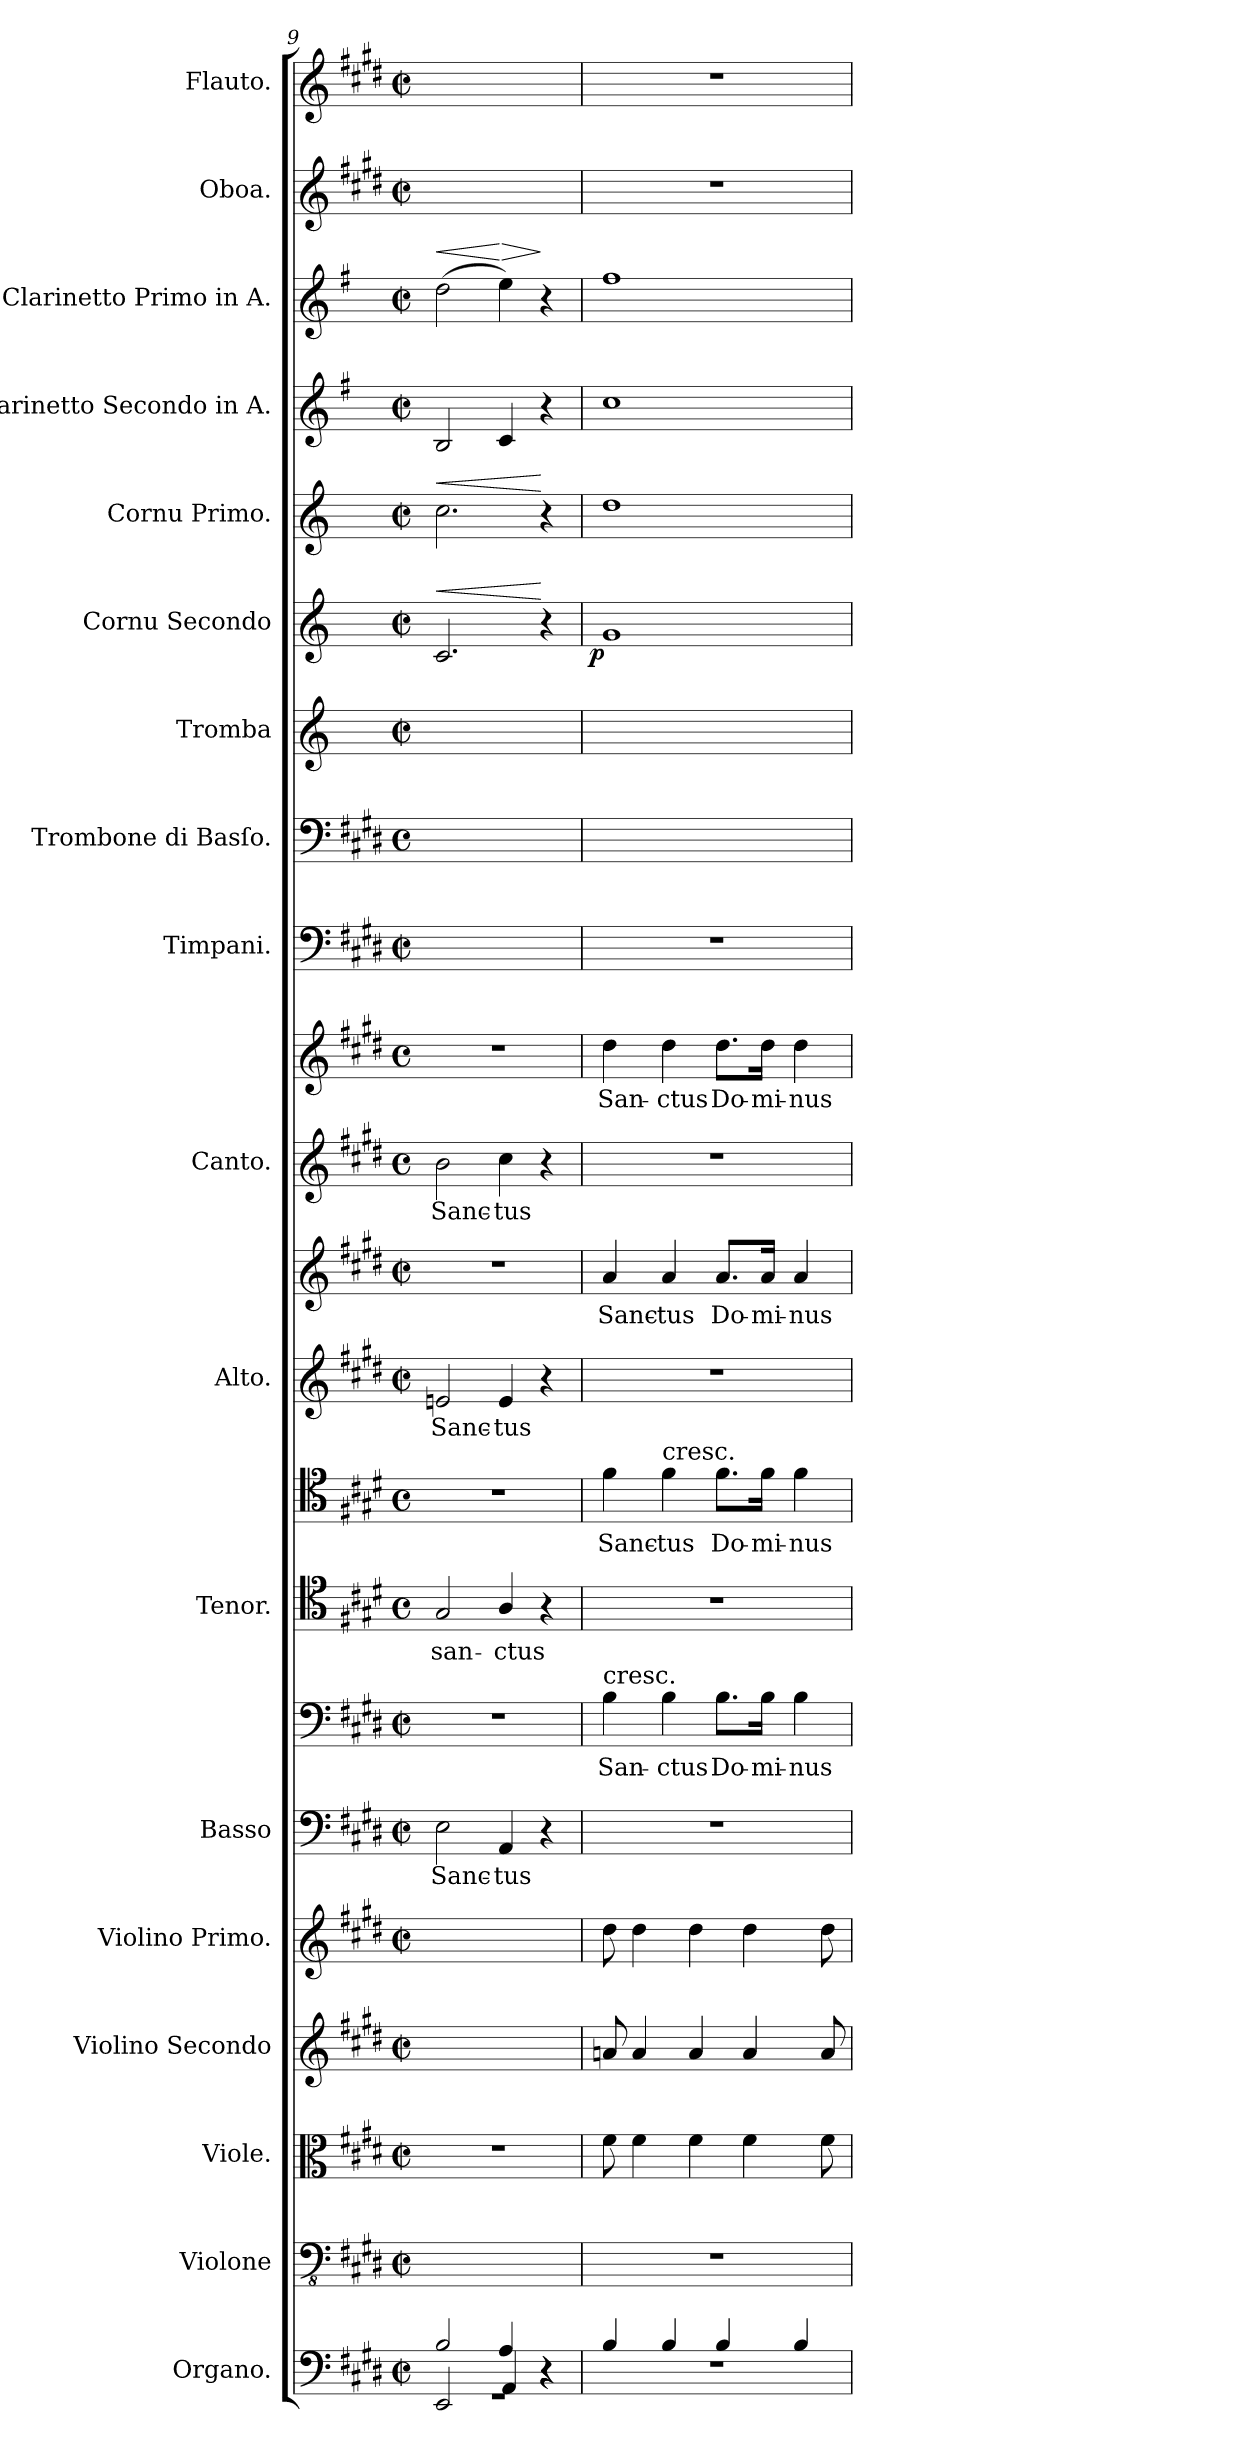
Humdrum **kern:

**kern	**kern	**kern	**kern	**kern	**kern	**text	**kern	**text	**kern	**text	**kern	**text	**kern	**text	**kern	**text	**kern	**text	**dynam	**kern	**text	**kern	**kern	**kern	**kern	**dynam	**kern	**dynam	**kern	**dynam	**kern	**dynam	**kern	**kern
*part22	*part21	*part20	*part19	*part18	*part17	*part17	*part16	*part16	*part15	*part15	*part14	*part14	*part13	*part13	*part12	*part12	*part11	*part11	*part11	*part10	*part10	*part9	*part8	*part7	*part6	*part6	*part5	*part5	*part4	*part4	*part3	*part3	*part2	*part1
*staff22	*staff21	*staff20	*staff19	*staff18	*staff17	*staff17	*staff16	*staff16	*staff15	*staff15	*staff14	*staff14	*staff13	*staff13	*staff12	*staff12	*staff11	*staff11	*staff11	*staff10	*staff10	*staff9	*staff8	*staff7	*staff6	*staff6	*staff5	*staff5	*staff4	*staff4	*staff3	*staff3	*staff2	*staff1
*I"Organo.	*I"Violone	*I"Viole.	*I"Violino Secondo	*I"Violino Primo.	*I"Basso	*	*	*	*I"Tenor.	*	*	*	*I"Alto.	*	*	*	*I"Canto.	*	*	*	*	*I"Timpani.	*I"Trombone di Basſo.	*I"Tromba	*I"Cornu Secondo	*	*I"Cornu Primo.	*	*I"Clarinetto Secondo in A.	*	*I"Clarinetto Primo in A.	*	*I"Oboa.	*I"Flauto.
*I'org	*I'vlne	*	*I'vl 2	*I'vl 1	*I'B	*	*	*	*I'T	*	*	*	*I'A	*	*	*	*I'C	*	*	*	*	*I'timp	*	*I'tr	*I'cor 2	*	*I'cor 1	*	*I'cl 2 in A	*	*I'cl 1 in A	*	*I'ob	*I'fl
*clefF4	*clefFv4	*clefC3	*clefG2	*clefG2	*clefF4	*	*clefF4	*	*clefC4	*	*clefC4	*	*clefG2	*	*clefG2	*	*clefG2	*	*	*clefG2	*	*clefF4	*clefF4	*clefG2	*clefG2	*	*clefG2	*	*clefG2	*	*clefG2	*	*clefG2	*clefG2
*	*	*	*	*	*	*	*	*	*	*	*	*	*	*	*	*	*	*	*	*	*	*	*	*ITrd-2c-4	*ITrd5c8	*	*ITrd5c8	*	*ITrd2c3	*	*ITrd2c3	*	*	*
*k[f#c#g#d#]	*k[f#c#g#d#]	*k[f#c#g#d#]	*k[f#c#g#d#]	*k[f#c#g#d#]	*k[f#c#g#d#]	*	*k[f#c#g#d#]	*	*k[f#c#g#d#]	*	*k[f#c#g#d#]	*	*k[f#c#g#d#]	*	*k[f#c#g#d#]	*	*k[f#c#g#d#]	*	*	*k[f#c#g#d#]	*	*k[f#c#g#d#]	*k[f#c#g#d#]	*k[f#c#g#d#]	*k[f#c#g#d#]	*	*k[f#c#g#d#]	*	*k[f#c#g#d#]	*	*k[f#c#g#d#]	*	*k[f#c#g#d#]	*k[f#c#g#d#]
*M2/2	*M2/2	*M2/2	*M2/2	*M2/2	*M2/2	*	*M2/2	*	*M2/2	*	*M2/2	*	*M2/2	*	*M2/2	*	*M2/2	*	*	*M2/2	*	*M2/2	*M2/2	*M2/2	*M2/2	*	*M2/2	*	*M2/2	*	*M2/2	*	*M2/2	*M2/2
*met(c|)	*met(c|)	*met(c|)	*met(c|)	*met(c|)	*met(c|)	*	*met(c|)	*	*met(c)	*	*met(c)	*	*met(c|)	*	*met(c|)	*	*met(c)	*	*	*met(c)	*	*met(c|)	*met(c)	*met(c|)	*met(c|)	*	*met(c|)	*	*met(c|)	*	*met(c|)	*	*met(c|)	*met(c|)
=9	=9	=9	=9	=9	=9	=9	=9	=9	=9	=9	=9	=9	=9	=9	=9	=9	=9	=9	=9	=9	=9	=9	=9	=9	=9	=9	=9	=9	=9	=9	=9	=9	=9	=9
*^	*	*	*	*	*	*	*	*	*	*	*	*	*	*	*	*	*	*	*	*	*	*	*	*	*	*	*	*	*	*	*	*	*	*
*	*^	*	*	*	*	*	*	*	*	*	*	*	*	*	*	*	*	*	*	*	*	*	*	*	*	*	*	*	*	*	*	*	*	*	*
!	!	!	!	!	!	!	!	!	!	!	!	!	!	!	!	!	!	!	!	!	!LO:DY:b:rj	!	!	!	!	!	!	!LO:HP:a	!	!LO:HP:a	!	!	!	!LO:HP:a	!	!
!	!	!	!	!	!	!	!	!	!	!	!	!	!	!	!	!	!	!	!	!	!	!	!	!	!	!	!	!LO:DY:n=1:b:rj	!	!	!	!LO:DY:b:rj	!	!	!	!
2B/	1rGG	2EE/	1ryy	1r	1ryy	1ryy	2E\	Sanc-	1r	.	2G#/	san-	1r	.	2en/	Sanc-	1r	.	2b\	Sanc-	p&colon;	1r	.	1ryy	1ryy	1ryy	2.E/	< p&colon;	2.e\	<	2G#/	p&colon;	(>2b\	<	1ryy	1ryy
!	!	!	!	!	!	!	!	!	!	!	!	!	!	!	!	!	!	!	!	!	!	!	!	!	!	!	!	!	!	!	!	!	!	!LO:HP:n=1:a	!	!
4A/	.	4AA/	.	.	.	.	4AA/	-tus	.	.	4A/	-ctus	.	.	4e/	-tus	.	.	4cc#\	-tus	.	.	.	.	.	.	.	.	.	.	4A/	.	4cc#\)	[ >	.	.
4r	.	4r	.	.	.	.	4r	.	.	.	4r	.	.	.	4r	.	.	.	4r	.	.	.	.	.	.	.	4r	[	4r	[	4r	.	4r	]	.	.
=10	=10	=10	=10	=10	=10	=10	=10	=10	=10	=10	=10	=10	=10	=10	=10	=10	=10	=10	=10	=10	=10	=10	=10	=10	=10	=10	=10	=10	=10	=10	=10	=10	=10	=10	=10	=10
!	!	!	!	!	!	!	!	!	!LO:TX:a:t=cresc.	!	!	!	!	!	!	!	!	!	!	!	!	!	!	!	!	!	!	!	!	!	!	!	!	!	!	!
!	!	!	!	!	!	!	!	!	!	!	!	!	!	!	!	!	!	!	!	!	!	!	!	!	!	!	!	!LO:DY:b:rj	!	!LO:DY:b	!	!	!	!	!	!
*	*v	*v	*	*	*	*	*	*	*	*	*	*	*	*	*	*	*	*	*	*	*	*	*	*	*	*	*	*	*	*	*	*	*	*	*	*
4B/	1r	1r	8f#\	8an/	8dd#\	1r	.	4B\	San-	1r	.	4f#\	Sanc-	1r	.	4a/	Sanc-	1r	.	.	4dd#\	San-	1r	1ryy	1ryy	1B	p	1f#	p&colon;	1a	.	1dd#	.	1r	1r
.	.	.	4f#\	4a/	4dd#\	.	.	.	.	.	.	.	.	.	.	.	.	.	.	.	.	.	.	.	.	.	.	.	.	.	.	.	.	.	.
!	!	!	!	!	!	!	!	!	!	!	!	!LO:TX:a:t=cresc.	!	!	!	!	!	!	!	!	!	!	!	!	!	!	!	!	!	!	!	!	!	!	!
4B/	.	.	.	.	.	.	.	4B\	-ctus	.	.	4f#\	-tus	.	.	4a/	-tus	.	.	.	4dd#\	-ctus	.	.	.	.	.	.	.	.	.	.	.	.	.
.	.	.	4f#\	4a/	4dd#\	.	.	.	.	.	.	.	.	.	.	.	.	.	.	.	.	.	.	.	.	.	.	.	.	.	.	.	.	.	.
4B/	.	.	.	.	.	.	.	8.B\L	Do-	.	.	8.f#\L	Do-	.	.	8.a/L	Do-	.	.	.	8.dd#\L	Do-	.	.	.	.	.	.	.	.	.	.	.	.	.
.	.	.	4f#\	4a/	4dd#\	.	.	.	.	.	.	.	.	.	.	.	.	.	.	.	.	.	.	.	.	.	.	.	.	.	.	.	.	.	.
.	.	.	.	.	.	.	.	16B\Jk	-mi-	.	.	16f#\Jk	-mi-	.	.	16a/Jk	-mi-	.	.	.	16dd#\Jk	-mi-	.	.	.	.	.	.	.	.	.	.	.	.	.
4B/	.	.	.	.	.	.	.	4B\	-nus	.	.	4f#\	-nus	.	.	4a/	-nus	.	.	.	4dd#\	-nus	.	.	.	.	.	.	.	.	.	.	.	.	.
.	.	.	8f#\	8a/	8dd#\	.	.	.	.	.	.	.	.	.	.	.	.	.	.	.	.	.	.	.	.	.	.	.	.	.	.	.	.	.	.
*v	*v	*	*	*	*	*	*	*	*	*	*	*	*	*	*	*	*	*	*	*	*	*	*	*	*	*	*	*	*	*	*	*	*	*	*
=	=	=	=	=	=	=	=	=	=	=	=	=	=	=	=	=	=	=	=	=	=	=	=	=	=	=	=	=	=	=	=	=	=	=
*-	*-	*-	*-	*-	*-	*-	*-	*-	*-	*-	*-	*-	*-	*-	*-	*-	*-	*-	*-	*-	*-	*-	*-	*-	*-	*-	*-	*-	*-	*-	*-	*-	*-	*-
